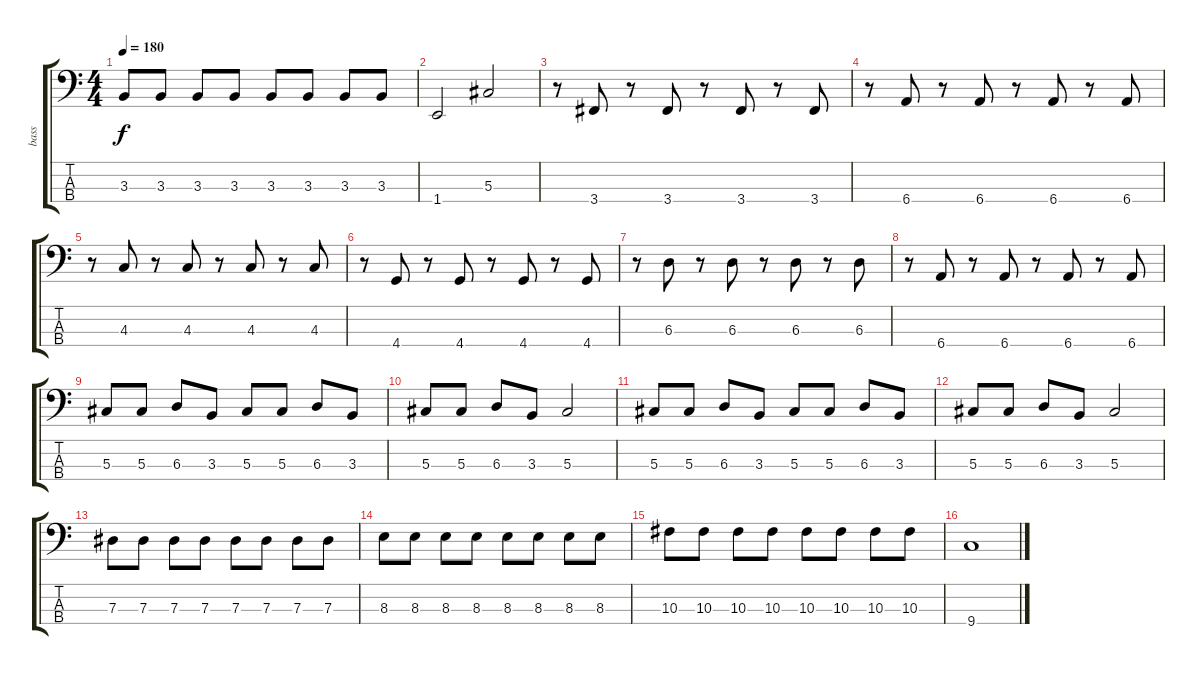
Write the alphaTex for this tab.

\track ("bass" "bass") {instrument electricbasspick}
\staff {score tabs}
\tuning (Gb2 Db2 Ab1 Eb1) {hide}
\ts (4 4)
\tempo 180
\clef f4
\ks c
3.3.8{dy f} 3.3.8 3.3.8 3.3.8 3.3.8 3.3.8 3.3.8 3.3.8 |
1.4.2 5.3.2 |
r.8 3.4.8 r.8 3.4.8 r.8 3.4.8 r.8 3.4.8 |
r.8 6.4.8 r.8 6.4.8 r.8 6.4.8 r.8 6.4.8 |
r.8 4.3.8 r.8 4.3.8 r.8 4.3.8 r.8 4.3.8 |
r.8 4.4.8 r.8 4.4.8 r.8 4.4.8 r.8 4.4.8 |
r.8 6.3.8 r.8 6.3.8 r.8 6.3.8 r.8 6.3.8 |
r.8 6.4.8 r.8 6.4.8 r.8 6.4.8 r.8 6.4.8 |
5.3.8 5.3.8 6.3.8 3.3.8 5.3.8 5.3.8 6.3.8 3.3.8 |
5.3.8 5.3.8 6.3.8 3.3.8 5.3.2 |
5.3.8 5.3.8 6.3.8 3.3.8 5.3.8 5.3.8 6.3.8 3.3.8 |
5.3.8 5.3.8 6.3.8 3.3.8 5.3.2 |
7.3.8 7.3.8 7.3.8 7.3.8 7.3.8 7.3.8 7.3.8 7.3.8 |
8.3.8 8.3.8 8.3.8 8.3.8 8.3.8 8.3.8 8.3.8 8.3.8 |
10.3.8 10.3.8 10.3.8 10.3.8 10.3.8 10.3.8 10.3.8 10.3.8 |
9.4.1
